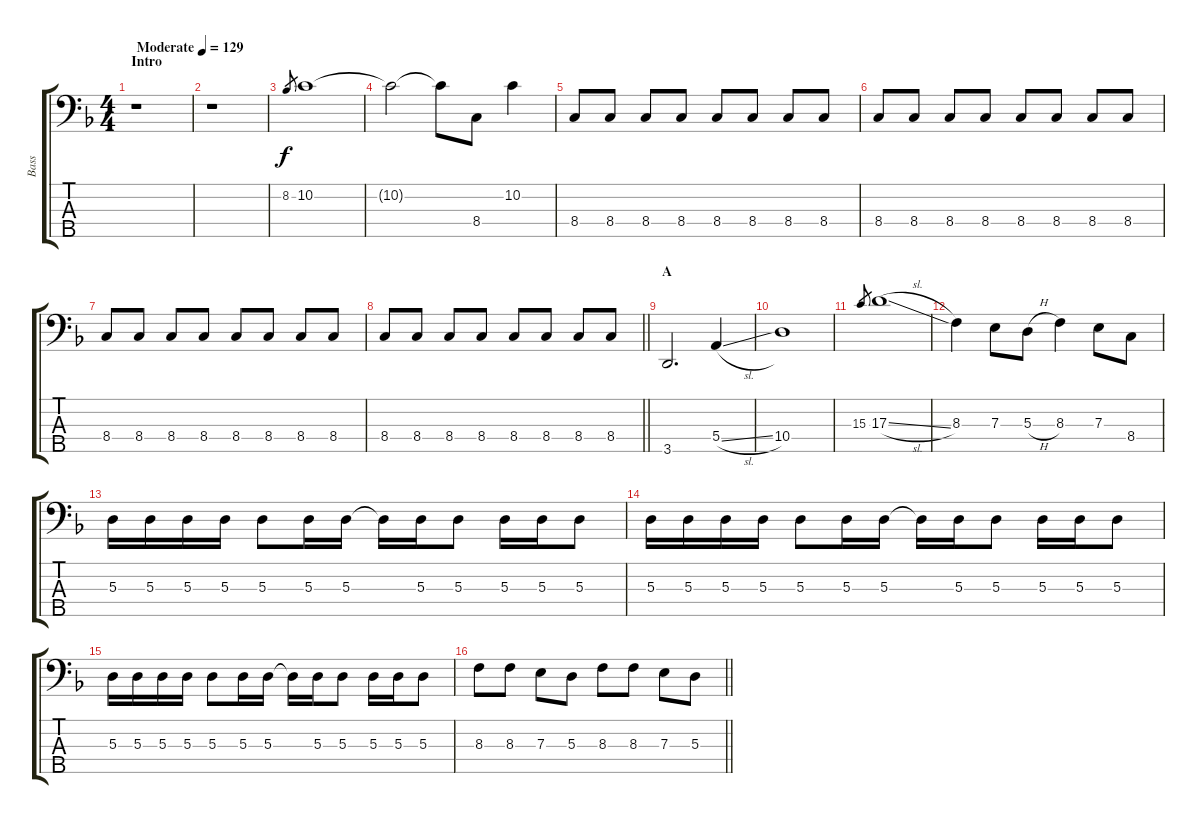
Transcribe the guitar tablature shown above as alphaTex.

\track ("Bass" "Bass") {instrument electricbassfinger}
\staff {score tabs}
\tuning (G2 D2 A1 E1 B0) {hide}
\ts (4 4)
\section ("" "Intro")
\tempo (129 "Moderate")
\clef f4
\ks f
r.1{dy f instrument electricbassfinger} |
r.1 |
8.2.8{gr} 10.2.1 |
10.2{t}.2 10.2{t}.8 8.4.8 10.2.4 |
8.4.8 8.4.8 8.4.8 8.4.8 8.4.8 8.4.8 8.4.8 8.4.8 |
8.4.8 8.4.8 8.4.8 8.4.8 8.4.8 8.4.8 8.4.8 8.4.8 |
8.4.8 8.4.8 8.4.8 8.4.8 8.4.8 8.4.8 8.4.8 8.4.8 |
\barLineRight lightlight
8.4.8 8.4.8 8.4.8 8.4.8 8.4.8 8.4.8 8.4.8 8.4.8 |
\section ("" "A")
3.5.2{d} 5.4{sl}.4 |
10.4.1 |
15.3.8{gr} 17.3{sl}.1 |
8.3.4 7.3.8 5.3{h}.8 8.3.4 7.3.8 8.4.8 |
5.3.16 5.3.16 5.3.16 5.3.16 5.3.8 5.3.16 5.3.16 5.3{t}.16 5.3.16 5.3.8 5.3.16 5.3.16 5.3.8 |
5.3.16 5.3.16 5.3.16 5.3.16 5.3.8 5.3.16 5.3.16 5.3{t}.16 5.3.16 5.3.8 5.3.16 5.3.16 5.3.8 |
5.3.16 5.3.16 5.3.16 5.3.16 5.3.8 5.3.16 5.3.16 5.3{t}.16 5.3.16 5.3.8 5.3.16 5.3.16 5.3.8 |
\barLineRight lightlight
8.3.8 8.3.8 7.3.8 5.3.8 8.3.8 8.3.8 7.3.8 5.3.8
